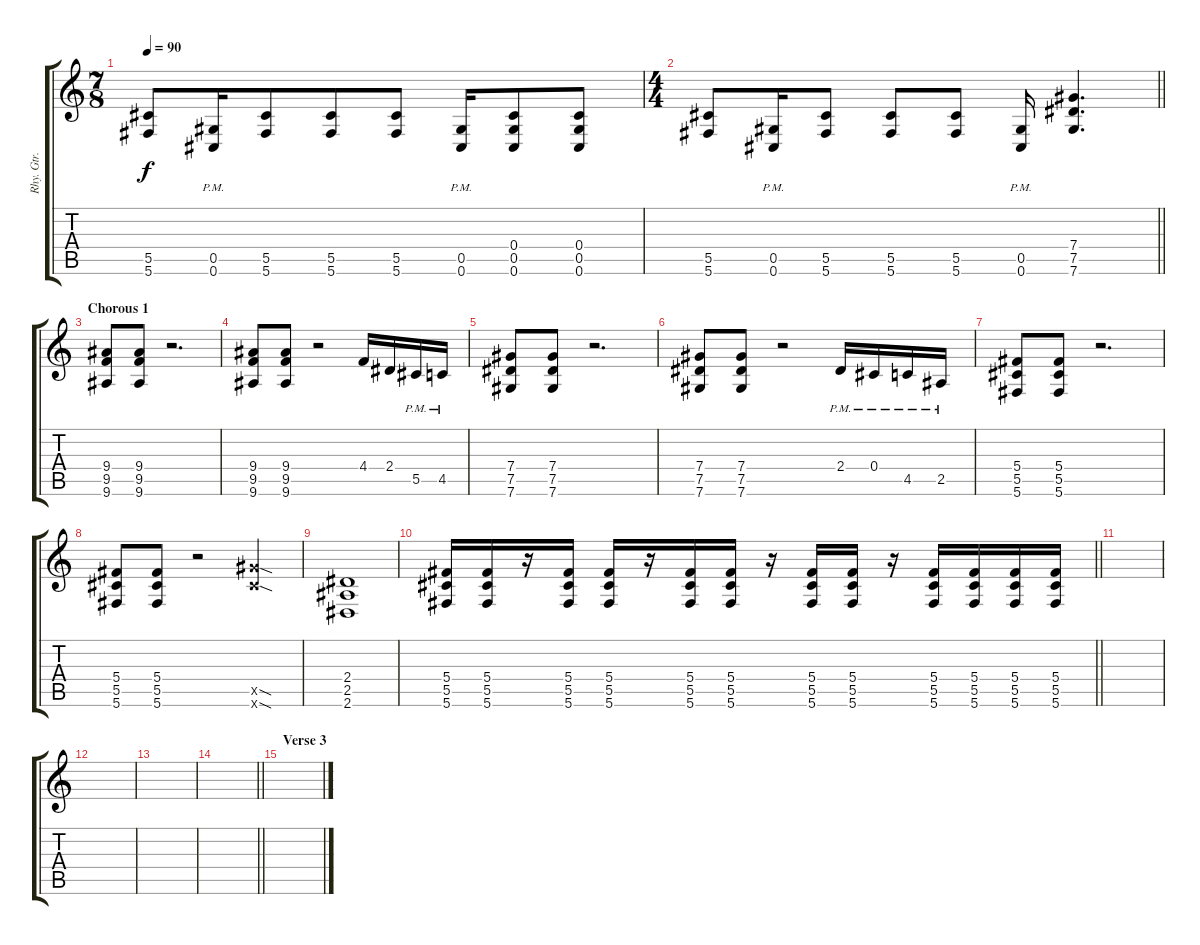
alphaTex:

\track ("Rhy. Gtr. 2" "Rhy. Gtr. ") {instrument distortionguitar}
\staff {score tabs}
\tuning (Eb4 Bb3 Gb3 Db3 Ab2 Db2) {hide}
\ts (7 8)
\tempo 90
\clef g2
\ks c
(5.5 5.6).8{dy f} (0.5{pm} 0.6{pm}).16 (5.5 5.6).8 (5.5 5.6).8 (5.5 5.6).8 (0.5{pm} 0.6{pm}).16 (0.4 0.5 0.6).8 (0.4 0.5 0.6).8 |
\ts (4 4)
\barLineRight lightlight
(5.5 5.6).8 (0.5{pm} 0.6{pm}).16 (5.5 5.6).8 (5.5 5.6).8 (5.5 5.6).8 (0.5{pm} 0.6{pm}).16 (7.4 7.5 7.6).4{d} |
\section ("" "Chorous 1")
(9.4 9.5 9.6).8 (9.4 9.5 9.6).8 r.2{d} |
(9.4 9.5 9.6).8 (9.4 9.5 9.6).8 r.2 4.4.16 2.4.16 5.5{pm}.16 4.5{pm}.16 |
(7.4 7.5 7.6).8 (7.4 7.5 7.6).8 r.2{d} |
(7.4 7.5 7.6).8 (7.4 7.5 7.6).8 r.2 2.4{pm}.16 0.4{pm}.16 4.5{pm}.16 2.5{pm}.16 |
(5.4 5.5 5.6).8 (5.4 5.5 5.6).8 r.2{d} |
(5.4 5.5 5.6).8 (5.4 5.5 5.6).8 r.2 (12.5{sod x} 12.6{sod x}).4 |
(2.4 2.5 2.6).1 |
\barLineRight lightlight
(5.4 5.5 5.6).16 (5.4 5.5 5.6).16 r.16 (5.4 5.5 5.6).16 (5.4 5.5 5.6).16 r.16 (5.4 5.5 5.6).16 (5.4 5.5 5.6).16 r.16 (5.4 5.5 5.6).16 (5.4 5.5 5.6).16 r.16 (5.4 5.5 5.6).16 (5.4 5.5 5.6).16 (5.4 5.5 5.6).16 (5.4 5.5 5.6).16 |
\section ("" "")
|
|
|
\barLineRight lightlight
|
\section ("" "Verse 3")
